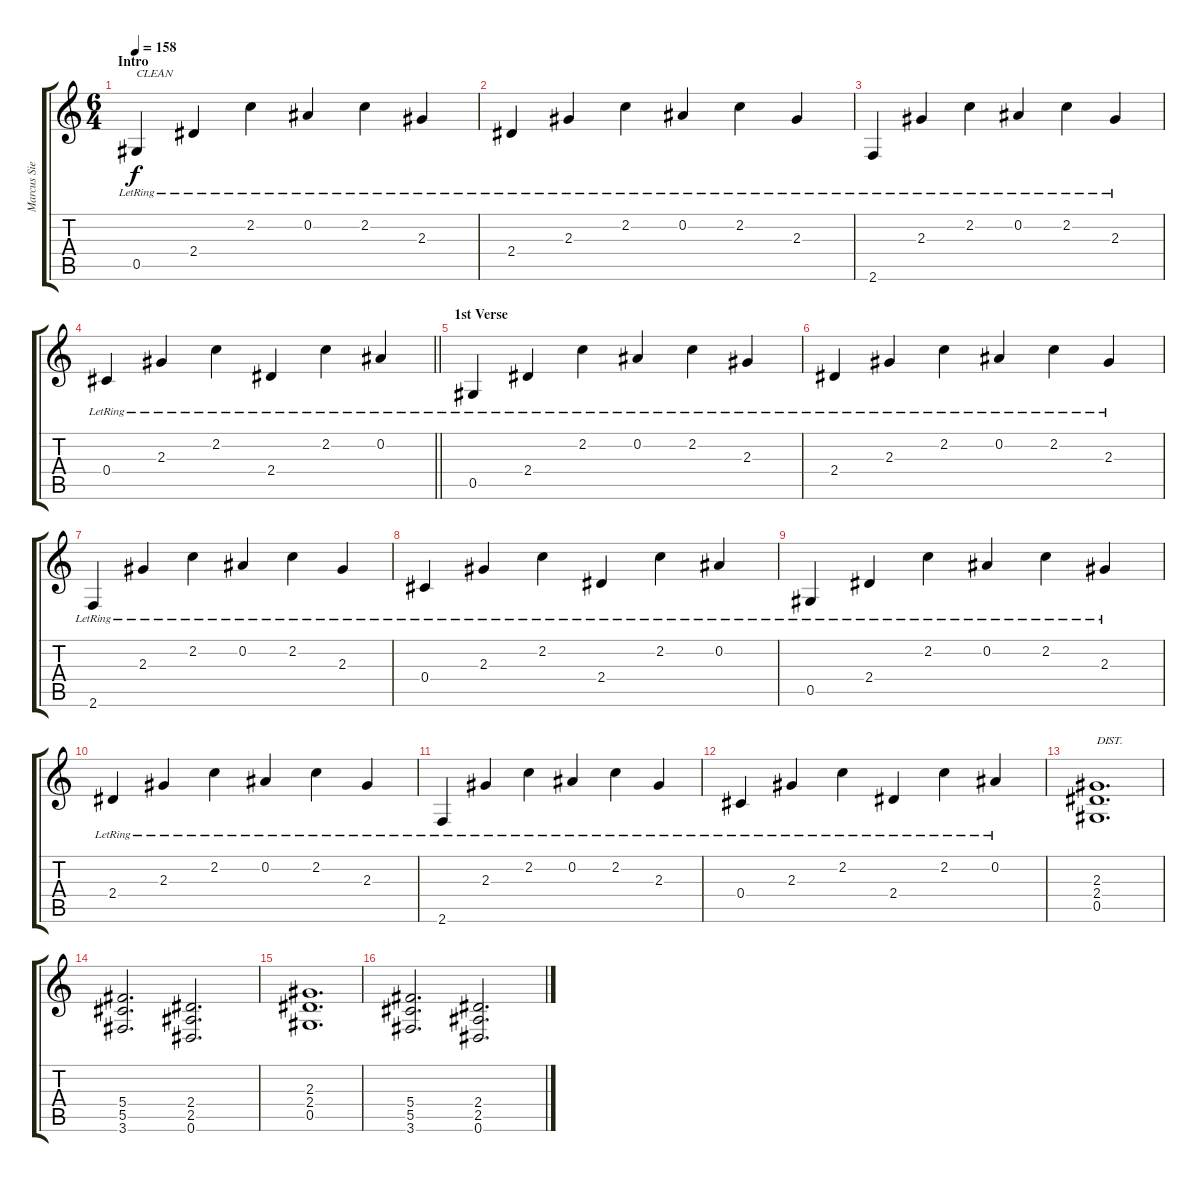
\track ("Marcus Siepen" "Marcus Sie") {instrument distortionguitar}
\staff {score tabs}
\tuning (Eb4 Bb3 Gb3 Db3 Ab2 Eb2) {hide}
\ts (6 4)
\section ("" "Intro")
\tempo 158
\clef g2
\ks c
0.5{lr}.4{txt "CLEAN" dy f volume 15 instrument electricguitarclean} 2.4{lr}.4 2.2{lr}.4 0.2{lr}.4 2.2{lr}.4 2.3{lr}.4 |
2.4{lr}.4 2.3{lr}.4 2.2{lr}.4 0.2{lr}.4 2.2{lr}.4 2.3{lr}.4 |
2.6{lr}.4 2.3{lr}.4 2.2{lr}.4 0.2{lr}.4 2.2{lr}.4 2.3{lr}.4 |
\barLineRight lightlight
0.4{lr}.4 2.3{lr}.4 2.2{lr}.4 2.4{lr}.4 2.2{lr}.4 0.2{lr}.4 |
\section ("" "1st Verse")
0.5{lr}.4 2.4{lr}.4 2.2{lr}.4 0.2{lr}.4 2.2{lr}.4 2.3{lr}.4 |
2.4{lr}.4 2.3{lr}.4 2.2{lr}.4 0.2{lr}.4 2.2{lr}.4 2.3{lr}.4 |
2.6{lr}.4 2.3{lr}.4 2.2{lr}.4 0.2{lr}.4 2.2{lr}.4 2.3{lr}.4 |
0.4{lr}.4 2.3{lr}.4 2.2{lr}.4 2.4{lr}.4 2.2{lr}.4 0.2{lr}.4 |
0.5{lr}.4 2.4{lr}.4 2.2{lr}.4 0.2{lr}.4 2.2{lr}.4 2.3{lr}.4 |
2.4{lr}.4 2.3{lr}.4 2.2{lr}.4 0.2{lr}.4 2.2{lr}.4 2.3{lr}.4 |
2.6{lr}.4 2.3{lr}.4 2.2{lr}.4 0.2{lr}.4 2.2{lr}.4 2.3{lr}.4 |
0.4{lr}.4 2.3{lr}.4 2.2{lr}.4 2.4{lr}.4 2.2{lr}.4 0.2{lr}.4 |
(2.3 2.4 0.5).1{d txt "DIST." volume 13 instrument distortionguitar} |
(5.4 5.5 3.6).2{d} (2.4 2.5 0.6).2{d} |
(2.3 2.4 0.5).1{d} |
(5.4 5.5 3.6).2{d} (2.4 2.5 0.6).2{d}
